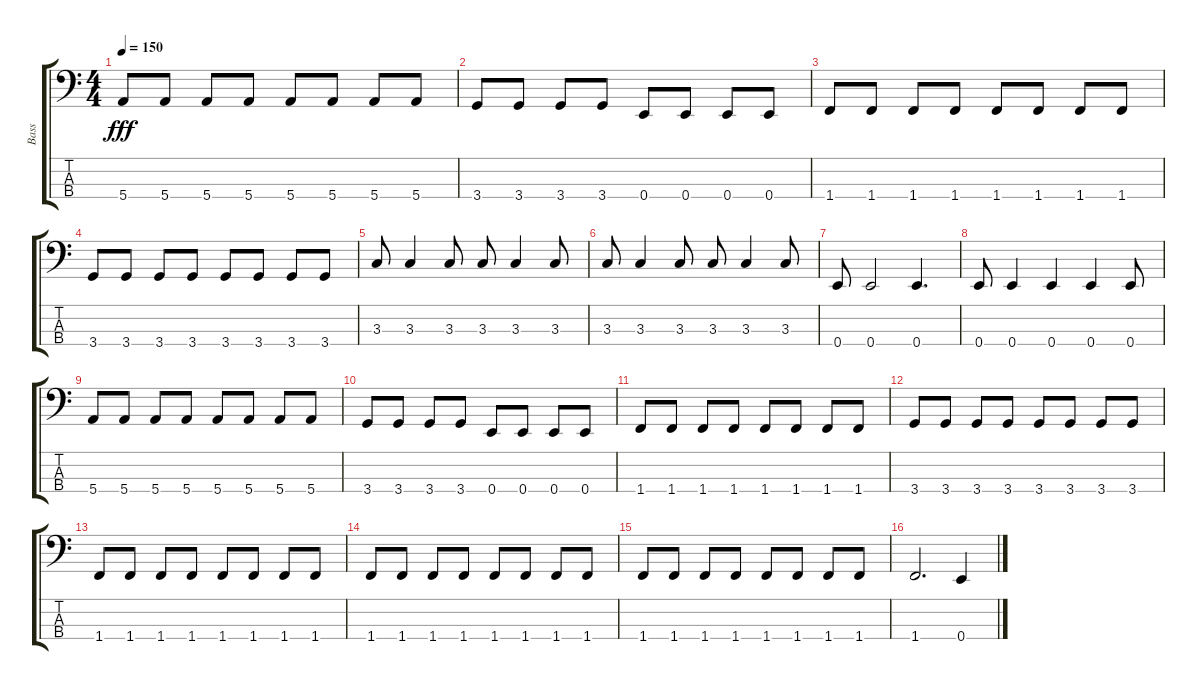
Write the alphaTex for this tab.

\track ("Bass" "Bass") {instrument electricbasspick}
\staff {score tabs}
\tuning (G2 D2 A1 E1) {hide}
\ts (4 4)
\tempo 150
\clef f4
\ks c
5.4.8{dy fff} 5.4.8 5.4.8 5.4.8 5.4.8 5.4.8 5.4.8 5.4.8 |
3.4.8 3.4.8 3.4.8 3.4.8 0.4.8 0.4.8 0.4.8 0.4.8 |
1.4.8 1.4.8 1.4.8 1.4.8 1.4.8 1.4.8 1.4.8 1.4.8 |
3.4.8 3.4.8 3.4.8 3.4.8 3.4.8 3.4.8 3.4.8 3.4.8 |
3.3.8 3.3.4 3.3.8 3.3.8 3.3.4 3.3.8 |
3.3.8 3.3.4 3.3.8 3.3.8 3.3.4 3.3.8 |
0.4.8 0.4.2 0.4.4{d} |
0.4.8 0.4.4 0.4.4 0.4.4 0.4.8 |
5.4.8 5.4.8 5.4.8 5.4.8 5.4.8 5.4.8 5.4.8 5.4.8 |
3.4.8 3.4.8 3.4.8 3.4.8 0.4.8 0.4.8 0.4.8 0.4.8 |
1.4.8 1.4.8 1.4.8 1.4.8 1.4.8 1.4.8 1.4.8 1.4.8 |
3.4.8 3.4.8 3.4.8 3.4.8 3.4.8 3.4.8 3.4.8 3.4.8 |
1.4.8 1.4.8 1.4.8 1.4.8 1.4.8 1.4.8 1.4.8 1.4.8 |
1.4.8 1.4.8 1.4.8 1.4.8 1.4.8 1.4.8 1.4.8 1.4.8 |
1.4.8 1.4.8 1.4.8 1.4.8 1.4.8 1.4.8 1.4.8 1.4.8 |
1.4.2{d} 0.4.4
